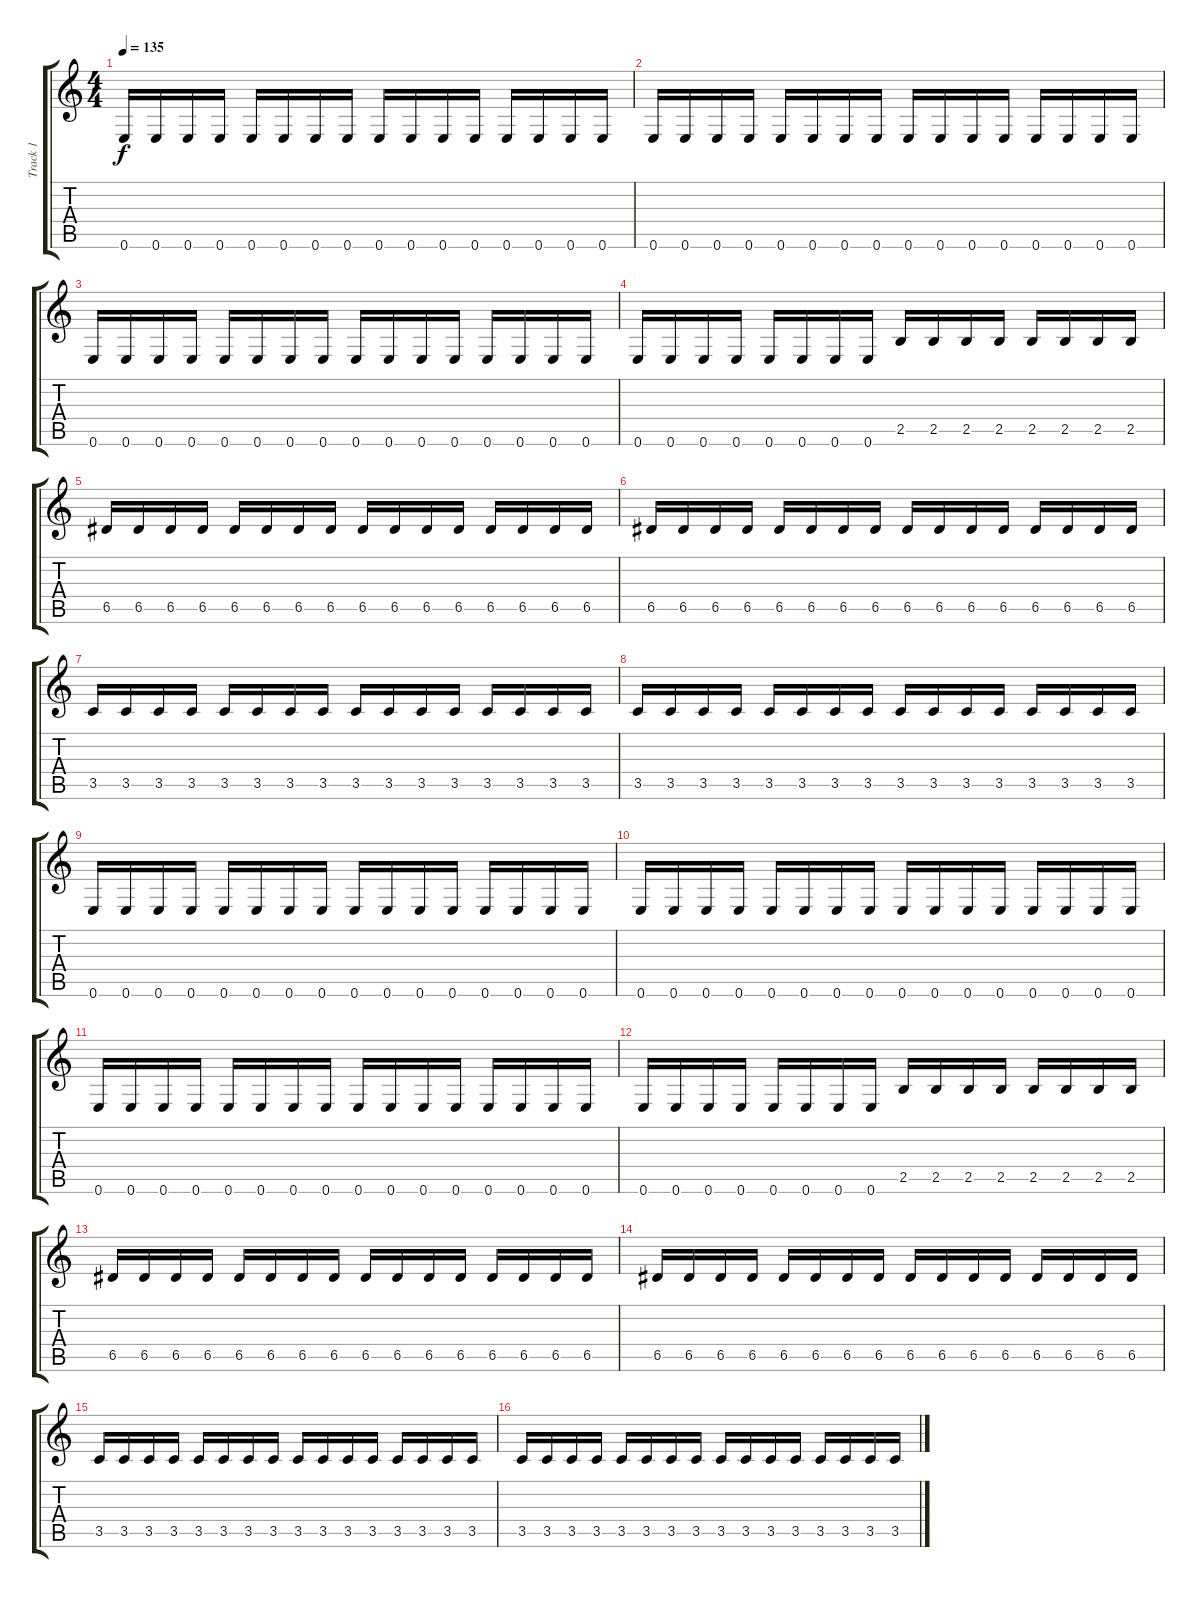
\track ("Track 1" "Track 1") {instrument overdrivenguitar}
\staff {score tabs}
\tuning (E4 B3 G3 D3 A2 E2) {hide}
\ts (4 4)
\tempo 135
\clef g2
\ks c
0.6.16{dy f} 0.6.16 0.6.16 0.6.16 0.6.16 0.6.16 0.6.16 0.6.16 0.6.16 0.6.16 0.6.16 0.6.16 0.6.16 0.6.16 0.6.16 0.6.16 |
0.6.16 0.6.16 0.6.16 0.6.16 0.6.16 0.6.16 0.6.16 0.6.16 0.6.16 0.6.16 0.6.16 0.6.16 0.6.16 0.6.16 0.6.16 0.6.16 |
0.6.16 0.6.16 0.6.16 0.6.16 0.6.16 0.6.16 0.6.16 0.6.16 0.6.16 0.6.16 0.6.16 0.6.16 0.6.16 0.6.16 0.6.16 0.6.16 |
0.6.16 0.6.16 0.6.16 0.6.16 0.6.16 0.6.16 0.6.16 0.6.16 2.5.16 2.5.16 2.5.16 2.5.16 2.5.16 2.5.16 2.5.16 2.5.16 |
6.5.16 6.5.16 6.5.16 6.5.16 6.5.16 6.5.16 6.5.16 6.5.16 6.5.16 6.5.16 6.5.16 6.5.16 6.5.16 6.5.16 6.5.16 6.5.16 |
6.5.16 6.5.16 6.5.16 6.5.16 6.5.16 6.5.16 6.5.16 6.5.16 6.5.16 6.5.16 6.5.16 6.5.16 6.5.16 6.5.16 6.5.16 6.5.16 |
3.5.16 3.5.16 3.5.16 3.5.16 3.5.16 3.5.16 3.5.16 3.5.16 3.5.16 3.5.16 3.5.16 3.5.16 3.5.16 3.5.16 3.5.16 3.5.16 |
3.5.16 3.5.16 3.5.16 3.5.16 3.5.16 3.5.16 3.5.16 3.5.16 3.5.16 3.5.16 3.5.16 3.5.16 3.5.16 3.5.16 3.5.16 3.5.16 |
0.6.16 0.6.16 0.6.16 0.6.16 0.6.16 0.6.16 0.6.16 0.6.16 0.6.16 0.6.16 0.6.16 0.6.16 0.6.16 0.6.16 0.6.16 0.6.16 |
0.6.16 0.6.16 0.6.16 0.6.16 0.6.16 0.6.16 0.6.16 0.6.16 0.6.16 0.6.16 0.6.16 0.6.16 0.6.16 0.6.16 0.6.16 0.6.16 |
0.6.16 0.6.16 0.6.16 0.6.16 0.6.16 0.6.16 0.6.16 0.6.16 0.6.16 0.6.16 0.6.16 0.6.16 0.6.16 0.6.16 0.6.16 0.6.16 |
0.6.16 0.6.16 0.6.16 0.6.16 0.6.16 0.6.16 0.6.16 0.6.16 2.5.16 2.5.16 2.5.16 2.5.16 2.5.16 2.5.16 2.5.16 2.5.16 |
6.5.16 6.5.16 6.5.16 6.5.16 6.5.16 6.5.16 6.5.16 6.5.16 6.5.16 6.5.16 6.5.16 6.5.16 6.5.16 6.5.16 6.5.16 6.5.16 |
6.5.16 6.5.16 6.5.16 6.5.16 6.5.16 6.5.16 6.5.16 6.5.16 6.5.16 6.5.16 6.5.16 6.5.16 6.5.16 6.5.16 6.5.16 6.5.16 |
3.5.16 3.5.16 3.5.16 3.5.16 3.5.16 3.5.16 3.5.16 3.5.16 3.5.16 3.5.16 3.5.16 3.5.16 3.5.16 3.5.16 3.5.16 3.5.16 |
3.5.16 3.5.16 3.5.16 3.5.16 3.5.16 3.5.16 3.5.16 3.5.16 3.5.16 3.5.16 3.5.16 3.5.16 3.5.16 3.5.16 3.5.16 3.5.16
